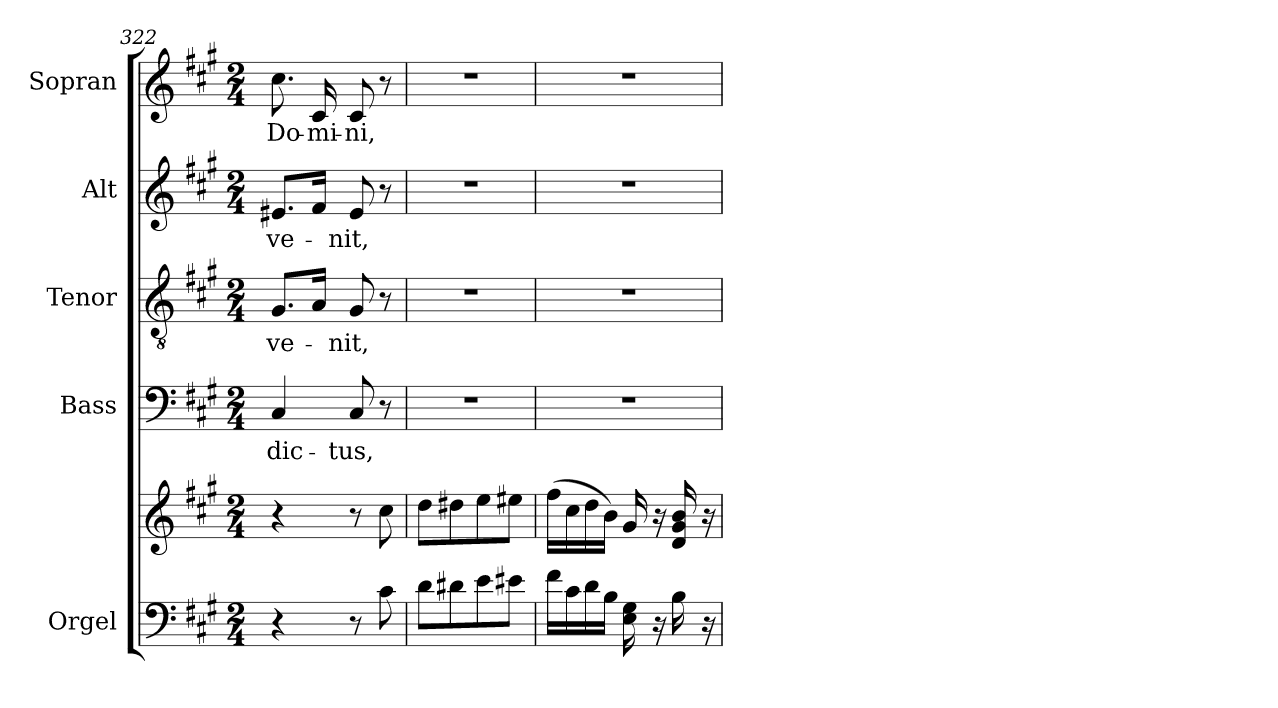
**kern	**kern	**kern	**text	**kern	**text	**kern	**text	**kern	**text
*part5	*part5	*part4	*part4	*part3	*part3	*part2	*part2	*part1	*part1
*staff6	*staff5	*staff4	*staff4	*staff3	*staff3	*staff2	*staff2	*staff1	*staff1
*I"Orgel	*	*I"Bass	*	*I"Tenor	*	*I"Alt	*	*I"Sopran	*
*I'Org.	*	*I'B.	*	*I'T.	*	*I'A.	*	*I'S.	*
*clefF4	*clefG2	*clefF4	*	*clefGv2	*	*clefG2	*	*clefG2	*
*k[f#c#g#]	*k[f#c#g#]	*k[f#c#g#]	*	*k[f#c#g#]	*	*k[f#c#g#]	*	*k[f#c#g#]	*
*A:	*A:	*A:	*	*A:	*	*A:	*	*A:	*
*M2/4	*M2/4	*M2/4	*	*M2/4	*	*M2/4	*	*M2/4	*
=322	=322	=322	=322	=322	=322	=322	=322	=322	=322
!	!	!	!LO:LY:b	!	!LO:LY:b	!	!LO:LY:b	!	!LO:LY:b
4r	4r	4C#/	-dic-	8.G#/L	ve-	8.e#X/L	ve-	8.cc#\	Do-
!	!	!	!	!	!	!	!	!	!LO:LY:b
.	.	.	.	16A/Jk	.	16f#/Jk	.	16c#/	-mi-
!	!	!	!LO:LY:b	!	!LO:LY:b	!	!LO:LY:b	!	!LO:LY:b
8r	8r	8C#/	-tus,	8G#/	-nit,	8e#/	-nit,	8c#/	-ni,
8c#\	8cc#\	8r	.	8r	.	8r	.	8r	.
=323	=323	=323	=323	=323	=323	=323	=323	=323	=323
8d\L	8dd\L	2r	.	2r	.	2r	.	2r	.
8d#X\	8dd#X\	.	.	.	.	.	.	.	.
8e\	8ee\	.	.	.	.	.	.	.	.
8e#X\J	8ee#X\J	.	.	.	.	.	.	.	.
=324	=324	=324	=324	=324	=324	=324	=324	=324	=324
16f#\LL	(>16ff#\LL	2r	.	2r	.	2r	.	2r	.
16c#\	16cc#\	.	.	.	.	.	.	.	.
16d\	16dd\	.	.	.	.	.	.	.	.
16B\JJ	16b\JJ)	.	.	.	.	.	.	.	.
16E\ 16G#\	16g#/	.	.	.	.	.	.	.	.
16r	16r	.	.	.	.	.	.	.	.
16B\	16d/ 16g#/ 16b/	.	.	.	.	.	.	.	.
16r	16r	.	.	.	.	.	.	.	.
=	=	=	=	=	=	=	=	=	=
*-	*-	*-	*-	*-	*-	*-	*-	*-	*-
